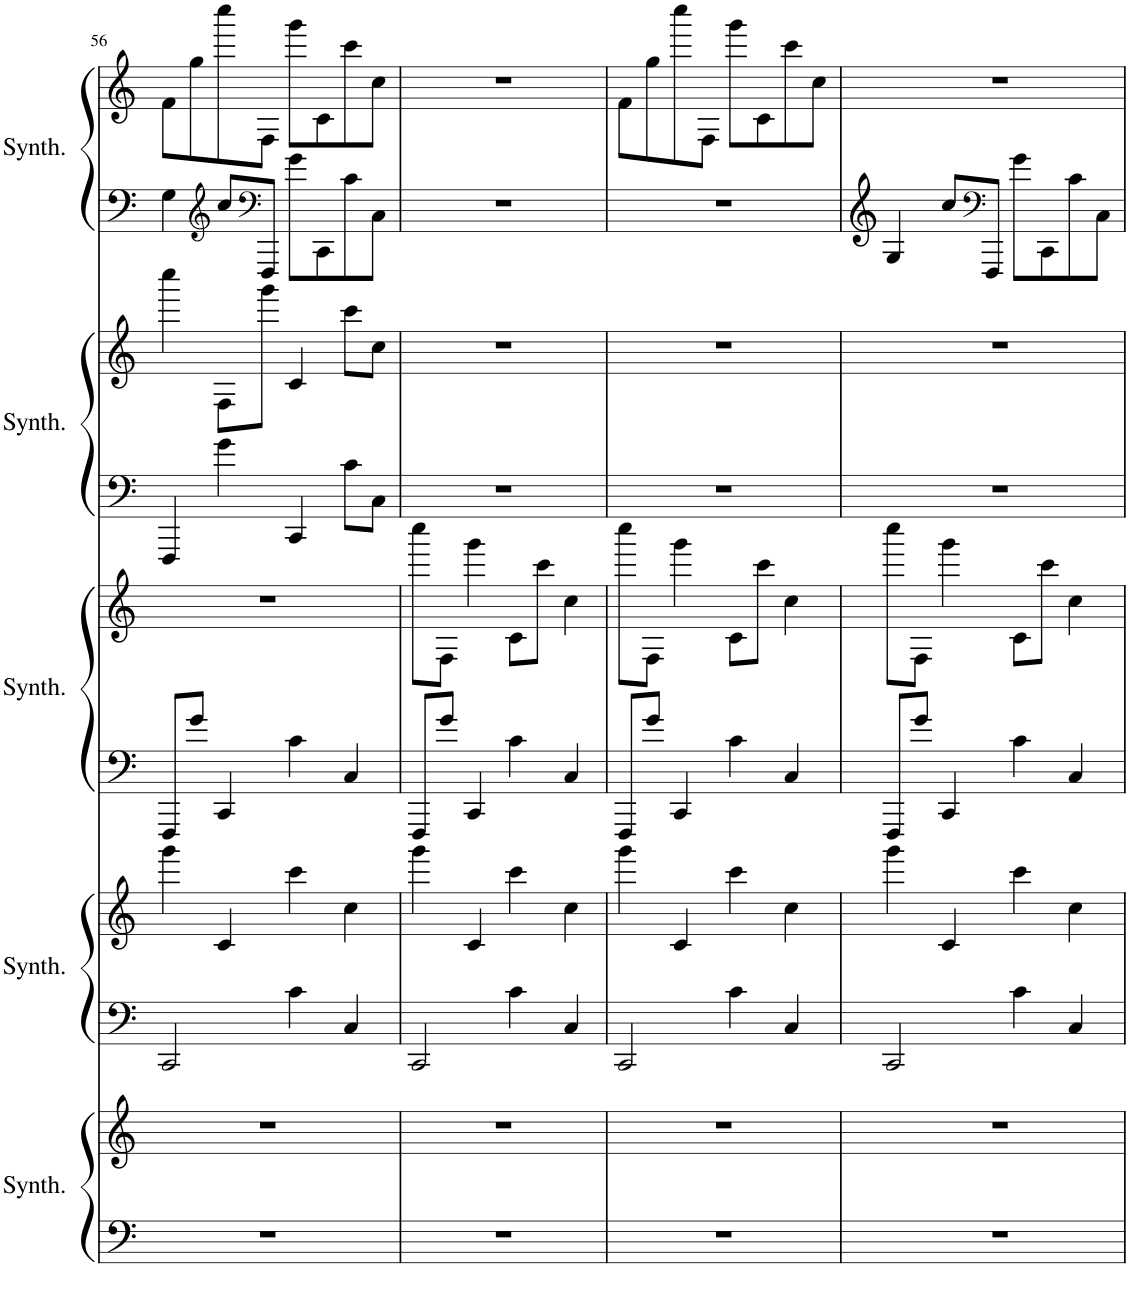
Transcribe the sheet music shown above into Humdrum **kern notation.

**kern	**kern	**kern	**kern	**kern	**kern	**kern	**kern	**kern	**kern
*part5	*part5	*part4	*part4	*part3	*part3	*part2	*part2	*part1	*part1
*staff10	*staff9	*staff8	*staff7	*staff6	*staff5	*staff4	*staff3	*staff2	*staff1
*I"Pad Synthesizer, Warm Pad	*	*I"Pad Synthesizer, Warm Pad	*	*I"Pad Synthesizer, Warm Pad	*	*I"Pad Synthesizer, Warm Pad	*	*I"Pad Synthesizer, Warm Pad	*
*I'Synth.	*	*I'Synth.	*	*I'Synth.	*	*I'Synth.	*	*I'Synth.	*
!!LO:PB:g=z
*clefF4	*clefG2	*clefF4	*clefG2	*clefF4	*clefG2	*clefF4	*clefG2	*clefF4	*clefG2
*k[]	*k[]	*k[]	*k[]	*k[]	*k[]	*k[]	*k[]	*k[]	*k[]
*M4/4	*M4/4	*M4/4	*M4/4	*M4/4	*M4/4	*M4/4	*M4/4	*M4/4	*M4/4
=56	=56	=56	=56	=56	=56	=56	=56	=56	=56
1r	1r	2CC/	4ggg\	8FFF/L	1r	4FFF/	4cccc\	4G\	8f\L
.	.	.	.	8g/J	.	.	.	.	8gg\
*	*	*	*	*	*	*	*	*clefG2	*
.	.	.	4c/	4CC/	.	4g\	8F\L	8cc/L	8cccc\
*	*	*	*	*	*	*	*	*clefF4	*
.	.	.	.	.	.	.	8ggg\J	8FFF/J	8F\J
.	.	4c\	4ccc\	4c\	.	4CC/	4c/	8g\L	8ggg\L
.	.	.	.	.	.	.	.	8CC\	8c\
.	.	4C/	4cc\	4C/	.	8c\L	8ccc\L	8c\	8ccc\
.	.	.	.	.	.	8C\J	8cc\J	8C\J	8cc\J
=57	=57	=57	=57	=57	=57	=57	=57	=57	=57
1r	1r	2CC/	4ggg\	8FFF/L	8cccc\L	1r	1r	1r	1r
.	.	.	.	8g/J	8F\J	.	.	.	.
.	.	.	4c/	4CC/	4ggg\	.	.	.	.
.	.	4c\	4ccc\	4c\	8c\L	.	.	.	.
.	.	.	.	.	8ccc\J	.	.	.	.
.	.	4C/	4cc\	4C/	4cc\	.	.	.	.
=58	=58	=58	=58	=58	=58	=58	=58	=58	=58
1r	1r	2CC/	4ggg\	8FFF/L	8cccc\L	1r	1r	1r	8f\L
.	.	.	.	8g/J	8F\J	.	.	.	8gg\
.	.	.	4c/	4CC/	4ggg\	.	.	.	8cccc\
.	.	.	.	.	.	.	.	.	8F\J
.	.	4c\	4ccc\	4c\	8c\L	.	.	.	8ggg\L
.	.	.	.	.	8ccc\J	.	.	.	8c\
.	.	4C/	4cc\	4C/	4cc\	.	.	.	8ccc\
.	.	.	.	.	.	.	.	.	8cc\J
=59	=59	=59	=59	=59	=59	=59	=59	=59	=59
1r	1r	2CC/	4ggg\	8FFF/L	8cccc\L	1r	1r	4G/	1r
.	.	.	.	8g/J	8F\J	.	.	.	.
.	.	.	4c/	4CC/	4ggg\	.	.	8cc/L	.
*	*	*	*	*	*	*	*	*clefF4	*
.	.	.	.	.	.	.	.	8FFF/J	.
.	.	4c\	4ccc\	4c\	8c\L	.	.	8g\L	.
.	.	.	.	.	8ccc\J	.	.	8CC\	.
.	.	4C/	4cc\	4C/	4cc\	.	.	8c\	.
.	.	.	.	.	.	.	.	8C\J	.
=	=	=	=	=	=	=	=	=	=
*-	*-	*-	*-	*-	*-	*-	*-	*-	*-
